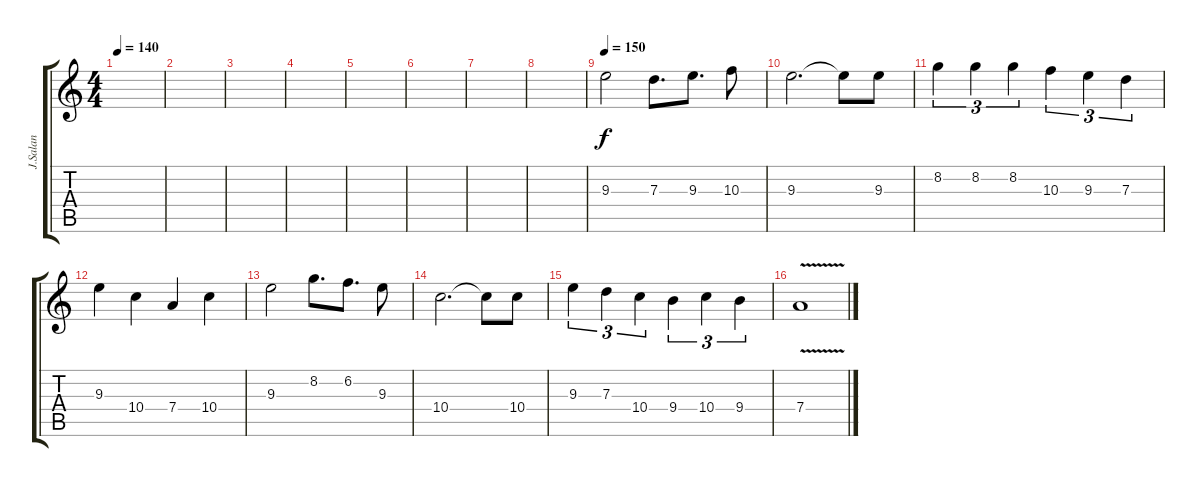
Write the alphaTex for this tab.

\track ("J.Salan" "J.Salan") {instrument overdrivenguitar}
\staff {score tabs}
\tuning (E4 B3 G3 D3 A2 E2) {hide}
\ts (4 4)
\tempo 140
\clef g2
\ks c
|
|
|
|
|
|
|
|
\tempo 150
9.3.2 7.3.8{d} 9.3.8{d} 10.3.8 |
9.3.2{d} 9.3{t}.8 9.3.8 |
8.2.4{tu (3 2)} 8.2.4{tu (3 2)} 8.2.4{tu (3 2)} 10.3.4{tu (3 2)} 9.3.4{tu (3 2)} 7.3.4{tu (3 2)} |
9.3.4 10.4.4 7.4.4 10.4.4 |
9.3.2 8.2.8{d} 6.2.8{d} 9.3.8 |
10.4.2{d} 10.4{t}.8 10.4.8 |
9.3.4{tu (3 2)} 7.3.4{tu (3 2)} 10.4.4{tu (3 2)} 9.4.4{tu (3 2)} 10.4.4{tu (3 2)} 9.4.4{tu (3 2)} |
7.4{v}.1
